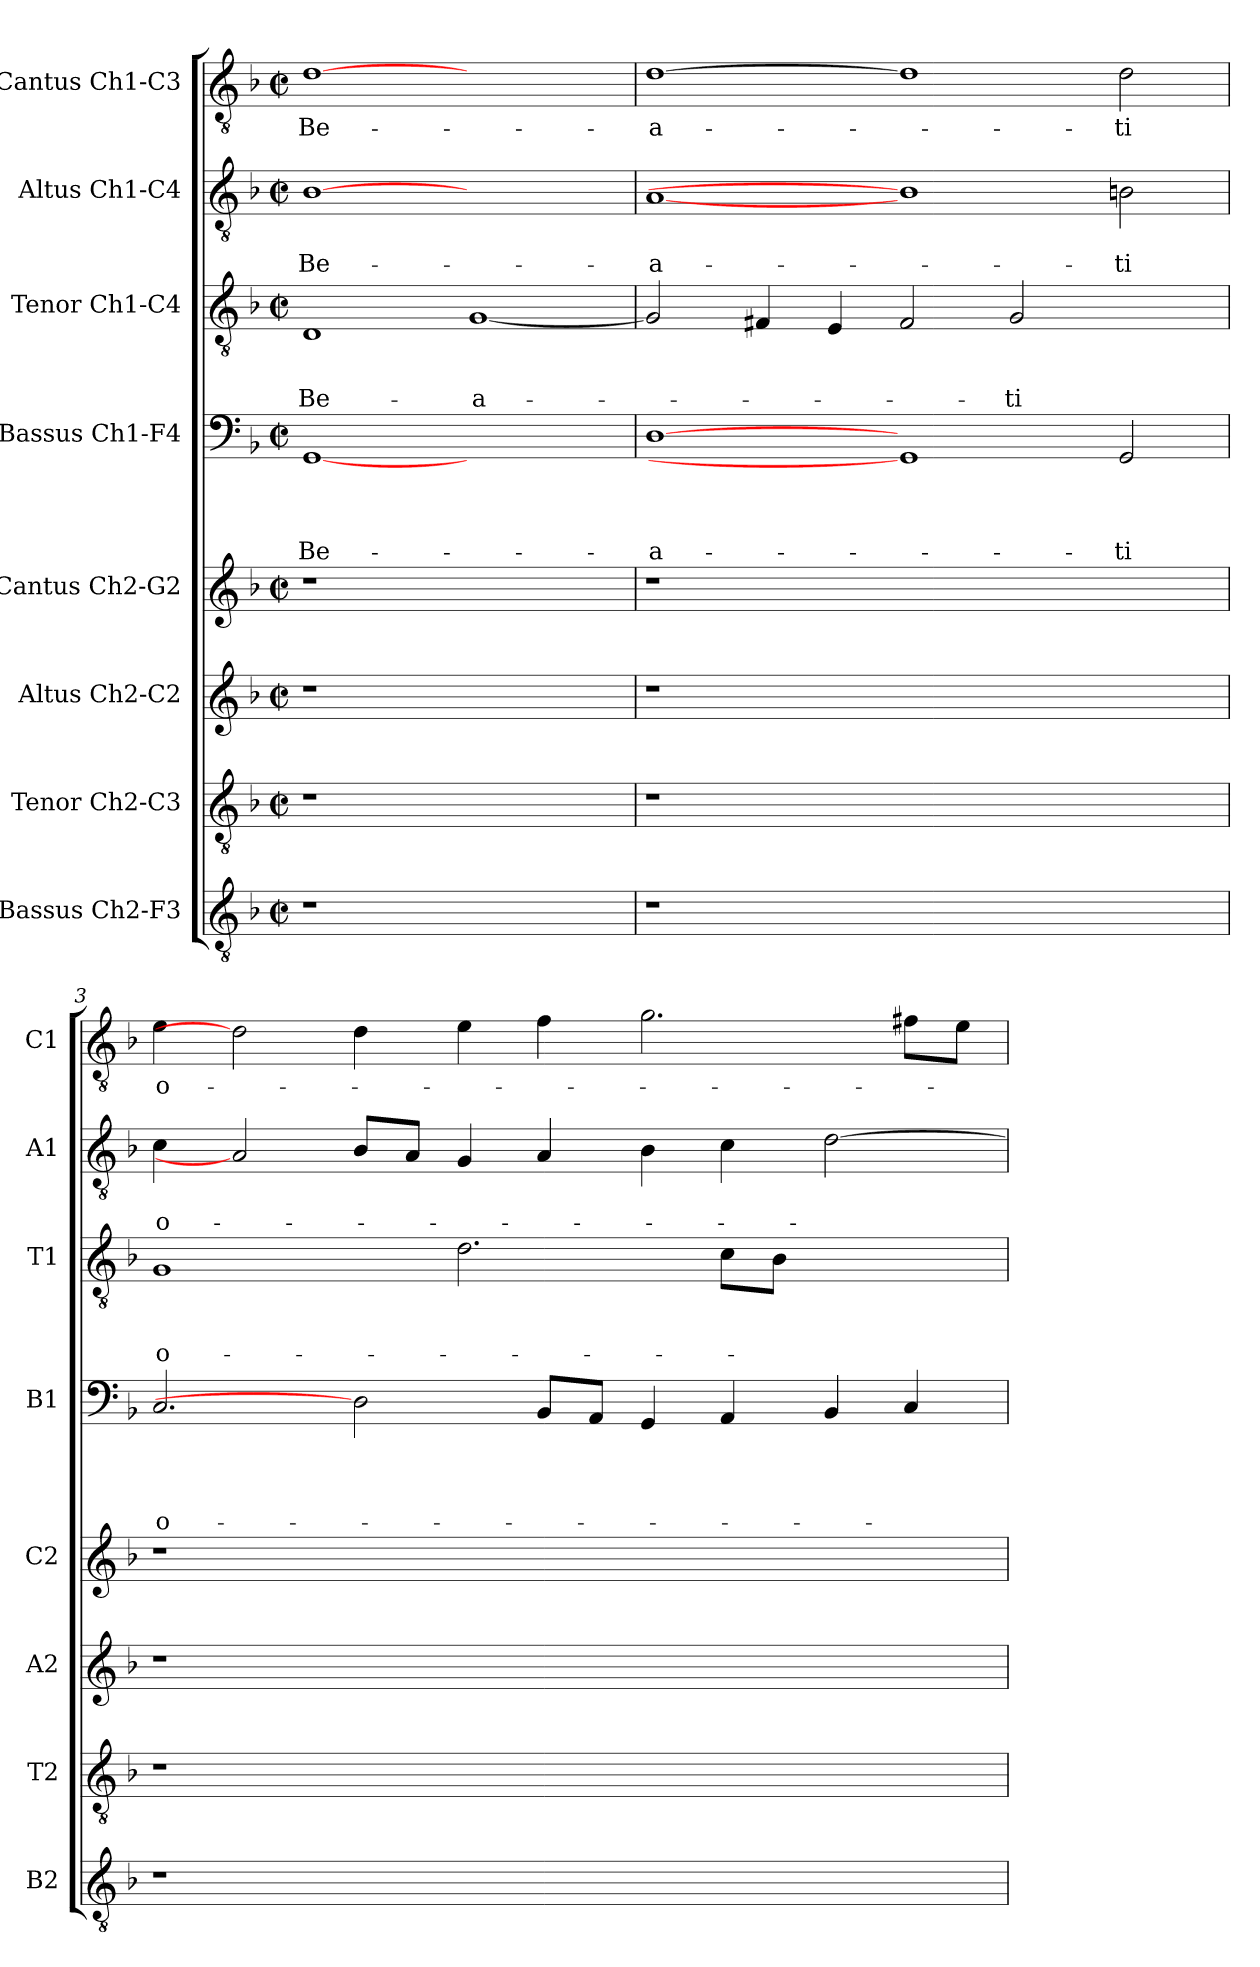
**kern	**kern	**kern	**kern	**kern	**text	**text	**text	**text	**kern	**text	**text	**text	**kern	**text	**text	**kern	**text
*part8	*part7	*part6	*part5	*part4	*part4	*part4	*part4	*part4	*part3	*part3	*part3	*part3	*part2	*part2	*part2	*part1	*part1
*staff8	*staff7	*staff6	*staff5	*staff4	*staff4	*staff4	*staff4	*staff4	*staff3	*staff3	*staff3	*staff3	*staff2	*staff2	*staff2	*staff1	*staff1
*I"Bassus Ch2-F3	*I"Tenor Ch2-C3	*I"Altus Ch2-C2	*I"Cantus Ch2-G2	*I"Bassus Ch1-F4	*	*	*	*	*I"Tenor Ch1-C4	*	*	*	*I"Altus Ch1-C4	*	*	*I"Cantus Ch1-C3	*
*I'B2	*I'T2	*I'A2	*I'C2	*I'B1	*	*	*	*	*I'T1	*	*	*	*I'A1	*	*	*I'C1	*
*clefGv2	*clefGv2	*clefG2	*clefG2	*clefF4	*	*	*	*	*clefGv2	*	*	*	*clefGv2	*	*	*clefGv2	*
*k[b-]	*k[b-]	*k[b-]	*k[b-]	*k[b-]	*	*	*	*	*k[b-]	*	*	*	*k[b-]	*	*	*k[b-]	*
*F:	*F:	*F:	*F:	*F:	*	*	*	*	*F:	*	*	*	*F:	*	*	*F:	*
*M2/2	*M2/2	*M2/2	*M2/2	*M2/2	*	*	*	*	*M2/2	*	*	*	*M2/2	*	*	*M2/2	*
*met(c|)	*met(c|)	*met(c|)	*met(c|)	*met(c|)	*	*	*	*	*met(c|)	*	*	*	*met(c|)	*	*	*met(c|)	*
=1	=1	=1	=1	=1	=1	=1	=1	=1	=1	=1	=1	=1	=1	=1	=1	=1	=1
!	!	!	!	!	!	!	!	!LO:LY:b	!	!	!	!LO:LY:b	!	!	!LO:LY:b	!	!LO:LY:b
1r	1r	1r	1r	[1GG	.	.	.	Be-	1D	.	.	Be-	[1B-	.	Be-	[1d	Be-
!	!	!	!	!	!	!	!	!	!	!	!	!LO:LY:b	!	!	!	!	!
1ryy	1ryy	1ryy	1ryy	1ryy	.	.	.	.	[1G	.	.	-a-	1ryy	.	.	1ryy	.
=2	=2	=2	=2	=2	=2	=2	=2	=2	=2	=2	=2	=2	=2	=2	=2	=2	=2
!	!	!	!	!	!	!	!	!LO:LY:b	!	!	!	!	!	!	!LO:LY:b	!	!LO:LY:b
1r	1r	1r	1r	[1D	.	.	.	-a-	2G/]	.	.	.	[1A	.	-a-	[1d	-a-
.	.	.	.	.	.	.	.	.	4F#X/	.	.	.	.	.	.	.	.
.	.	.	.	.	.	.	.	.	4E/	.	.	.	.	.	.	.	.
1.ryy	1.ryy	1.ryy	1.ryy	1GG]	.	.	.	.	2F#/	.	.	.	1B-]	.	.	1d]	.
!	!	!	!	!	!	!	!	!	!	!	!	!LO:LY:b	!	!	!	!	!
.	.	.	.	.	.	.	.	.	2G/	.	.	-ti	.	.	.	.	.
!	!	!	!	!	!	!	!	!LO:LY:b	!	!	!	!	!	!	!LO:LY:b	!	!LO:LY:b
.	.	.	.	2GG/	.	.	.	-ti	2ryy	.	.	.	2Bn\	.	-ti	2d\	-ti
=3	=3	=3	=3	=3	=3	=3	=3	=3	=3	=3	=3	=3	=3	=3	=3	=3	=3
!	!	!	!	!	!	!	!	!LO:LY:b	!	!	!	!LO:LY:b	!	!	!LO:LY:b	!	!LO:LY:b
1r	1r	1r	1r	2.C/	.	.	.	o-	1G	.	.	o-	4c\	.	o-	4e\	o-
.	.	.	.	.	.	.	.	.	.	.	.	.	2A]	.	.	2d]	.
.	.	.	.	2D]	.	.	.	.	.	.	.	.	8B-/L	.	.	4d\	.
.	.	.	.	.	.	.	.	.	.	.	.	.	8A/J	.	.	.	.
1.ryy	1.ryy	1.ryy	1.ryy	.	.	.	.	.	2.d\	.	.	.	4G/	.	.	4e\	.
.	.	.	.	8BB-/L	.	.	.	.	.	.	.	.	4A/	.	.	4f\	.
.	.	.	.	8AA/J	.	.	.	.	.	.	.	.	.	.	.	.	.
.	.	.	.	4GG/	.	.	.	.	.	.	.	.	4B-\	.	.	2.g\	.
.	.	.	.	4AA/	.	.	.	.	8c\L	.	.	.	4c\	.	.	.	.
.	.	.	.	.	.	.	.	.	8B-\J	.	.	.	.	.	.	.	.
.	.	.	.	4BB-/	.	.	.	.	2ryy	.	.	.	[2d\	.	.	.	.
.	.	.	.	4C/	.	.	.	.	.	.	.	.	.	.	.	8f#X\L	.
.	.	.	.	.	.	.	.	.	.	.	.	.	.	.	.	8e\J	.
=	=	=	=	=	=	=	=	=	=	=	=	=	=	=	=	=	=
*-	*-	*-	*-	*-	*-	*-	*-	*-	*-	*-	*-	*-	*-	*-	*-	*-	*-
